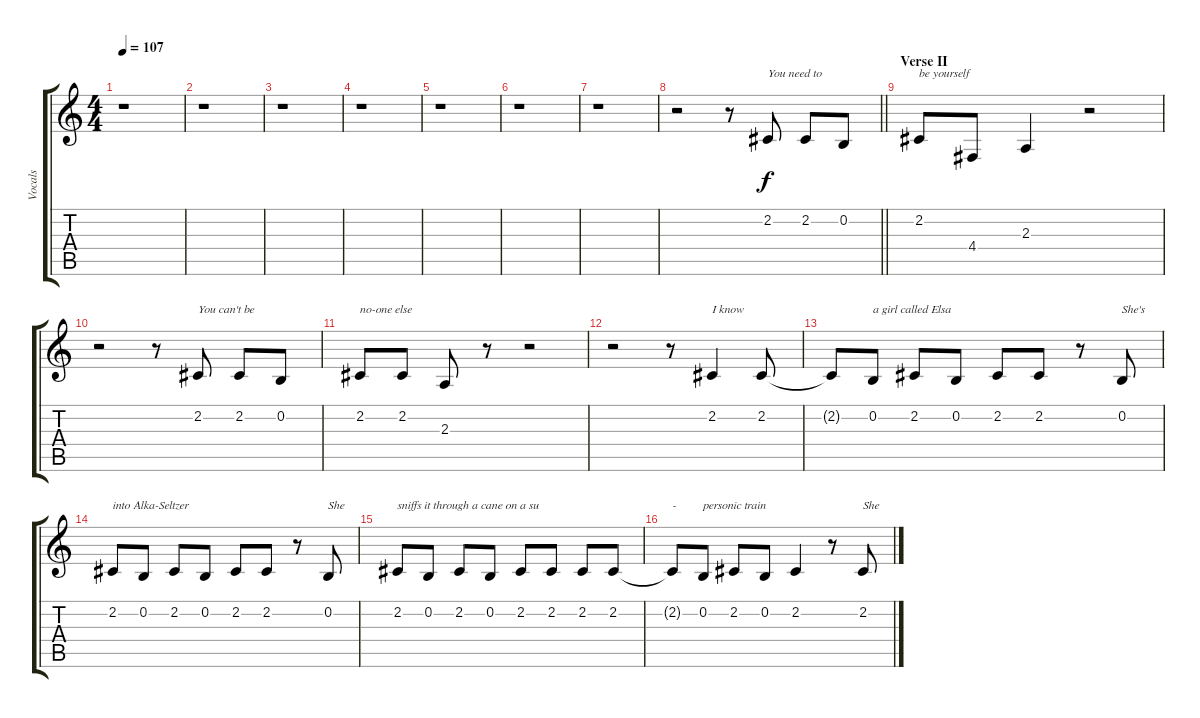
\track ("Vocals" "Vocals") {instrument tenorsax}
\staff {score tabs}
\tuning (E4 B3 G3 D3 A2 E2) {hide}
\ts (4 4)
\tempo 107
\clef g2
\ks c
r.1{dy f} |
r.1 |
r.1 |
r.1 |
r.1 |
r.1 |
r.1 |
\barLineRight lightlight
r.2 r.8 2.2.8{txt "You need to"} 2.2.8 0.2.8 |
\section ("" "Verse II")
2.2.8{txt "be yourself"} 4.4.8 2.3.4 r.2 |
r.2 r.8 2.2.8{txt "You can't be"} 2.2.8 0.2.8 |
2.2.8{txt "no-one else"} 2.2.8 2.3.8 r.8 r.2 |
r.2 r.8 2.2.4{txt "I know"} 2.2.8 |
2.2{t}.8 0.2.8{txt "a girl called Elsa"} 2.2.8 0.2.8 2.2.8 2.2.8 r.8 0.2.8{txt "She's"} |
2.2.8{txt "into Alka-Seltzer"} 0.2.8 2.2.8 0.2.8 2.2.8 2.2.8 r.8 0.2.8{txt "She"} |
2.2.8{txt "sniffs it through a cane on a su"} 0.2.8 2.2.8 0.2.8 2.2.8 2.2.8 2.2.8 2.2.8 |
2.2{t}.8{txt "-"} 0.2.8{txt "personic train"} 2.2.8 0.2.8 2.2.4 r.8 2.2.8{txt "She"}
